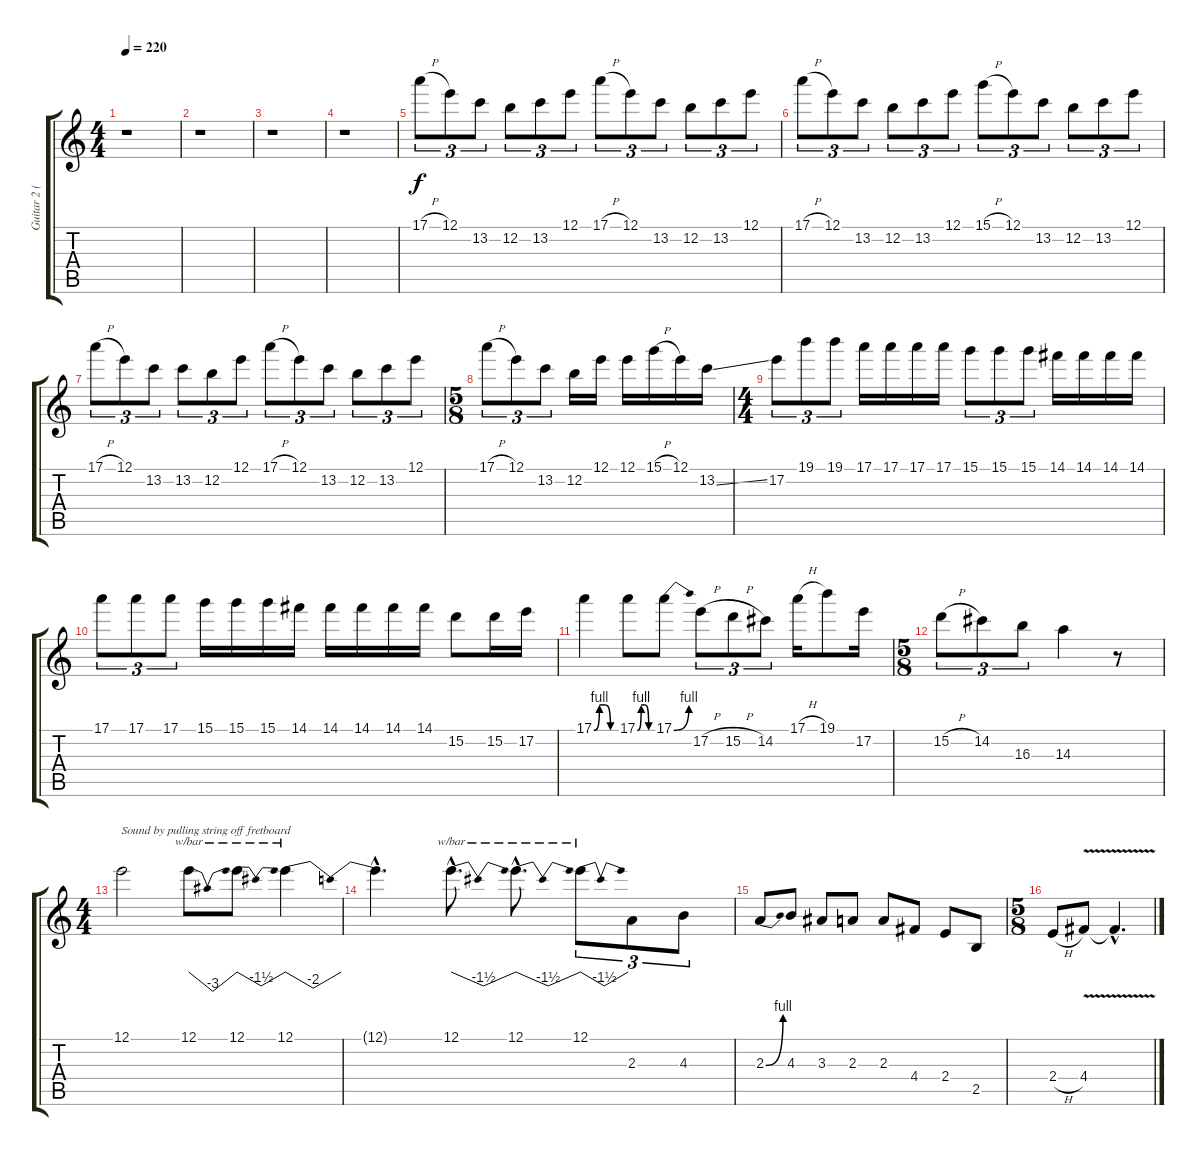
\track ("Guitar 2 (Main Lead)" "Guitar 2 (") {instrument distortionguitar}
\staff {score tabs}
\tuning (E4 B3 G3 D3 A2 E2) {hide}
\ts (4 4)
\tempo 220
\clef g2
\ks c
r.1{dy f} |
r.1 |
r.1 |
r.1 |
17.1{h}.8{tu (3 2)} 12.1.8{tu (3 2)} 13.2.8{tu (3 2)} 12.2.8{tu (3 2)} 13.2.8{tu (3 2)} 12.1.8{tu (3 2)} 17.1{h}.8{tu (3 2)} 12.1.8{tu (3 2)} 13.2.8{tu (3 2)} 12.2.8{tu (3 2)} 13.2.8{tu (3 2)} 12.1.8{tu (3 2)} |
17.1{h}.8{tu (3 2)} 12.1.8{tu (3 2)} 13.2.8{tu (3 2)} 12.2.8{tu (3 2)} 13.2.8{tu (3 2)} 12.1.8{tu (3 2)} 15.1{h}.8{tu (3 2)} 12.1.8{tu (3 2)} 13.2.8{tu (3 2)} 12.2.8{tu (3 2)} 13.2.8{tu (3 2)} 12.1.8{tu (3 2)} |
17.1{h}.8{tu (3 2)} 12.1.8{tu (3 2)} 13.2.8{tu (3 2)} 13.2.8{tu (3 2)} 12.2.8{tu (3 2)} 12.1.8{tu (3 2)} 17.1{h}.8{tu (3 2)} 12.1.8{tu (3 2)} 13.2.8{tu (3 2)} 12.2.8{tu (3 2)} 13.2.8{tu (3 2)} 12.1.8{tu (3 2)} |
\ts (5 8)
17.1{h}.8{tu (3 2)} 12.1.8{tu (3 2)} 13.2.8{tu (3 2)} 12.2.16 12.1.16 12.1.16 15.1{h}.16 12.1.16 13.2{ss}.16 |
\ts (4 4)
17.2.8{tu (3 2)} 19.1.8{tu (3 2)} 19.1.8{tu (3 2)} 17.1.16 17.1.16 17.1.16 17.1.16 15.1.8{tu (3 2)} 15.1.8{tu (3 2)} 15.1.8{tu (3 2)} 14.1.16 14.1.16 14.1.16 14.1.16 |
17.1.8{tu (3 2)} 17.1.8{tu (3 2)} 17.1.8{tu (3 2)} 15.1.16 15.1.16 15.1.16 14.1.16 14.1.16 14.1.16 14.1.16 14.1.16 15.2.8 15.2.16 17.2.16 |
17.1{be (custom 0 0 15 4 30 4 45 0 60 0)}.4 17.1{be (custom 0 0 15 4 30 4 45 0 60 0)}.8 17.1{be (bend 0 0 60 4)}.8 17.2{h}.8{tu (3 2)} 15.2{h}.8{tu (3 2)} 14.2.8{tu (3 2)} 17.1{h}.16 19.1.8 17.2.16 |
\ts (5 8)
15.2{h}.8{tu (3 2)} 14.2.8{tu (3 2)} 16.3.8{tu (3 2)} 14.3.4 r.8 |
\ts (4 4)
12.1.2{txt "Sound by pulling string off fretboard"} 12.1.8{tbe (dip default 0 0 30 -12 60 0)} 12.1.8{tbe (dip default 0 0 30 -6 60 0)} 12.1.4{tbe (dip default 0 0 30 -8 60 0)} |
12.1{hac t}.4{d} 12.1{hac}.8{d tbe (dip default 0 0 30 -6 60 0)} 12.1{hac}.8{d tbe (dip default 0 0 30 -6 60 0)} 12.1.8{tu (3 2) tbe (dip default 0 0 30 -6 60 0)} 2.3.8{tu (3 2)} 4.3.8{tu (3 2)} |
2.3{be (bend 0 0 60 4)}.8 4.3.8 3.3.8 2.3.8 2.3.8 4.4.8 2.4.8 2.5.8 |
\ts (5 8)
2.4{h}.8 4.4{v}.8 4.4{hac t}.4{d}
